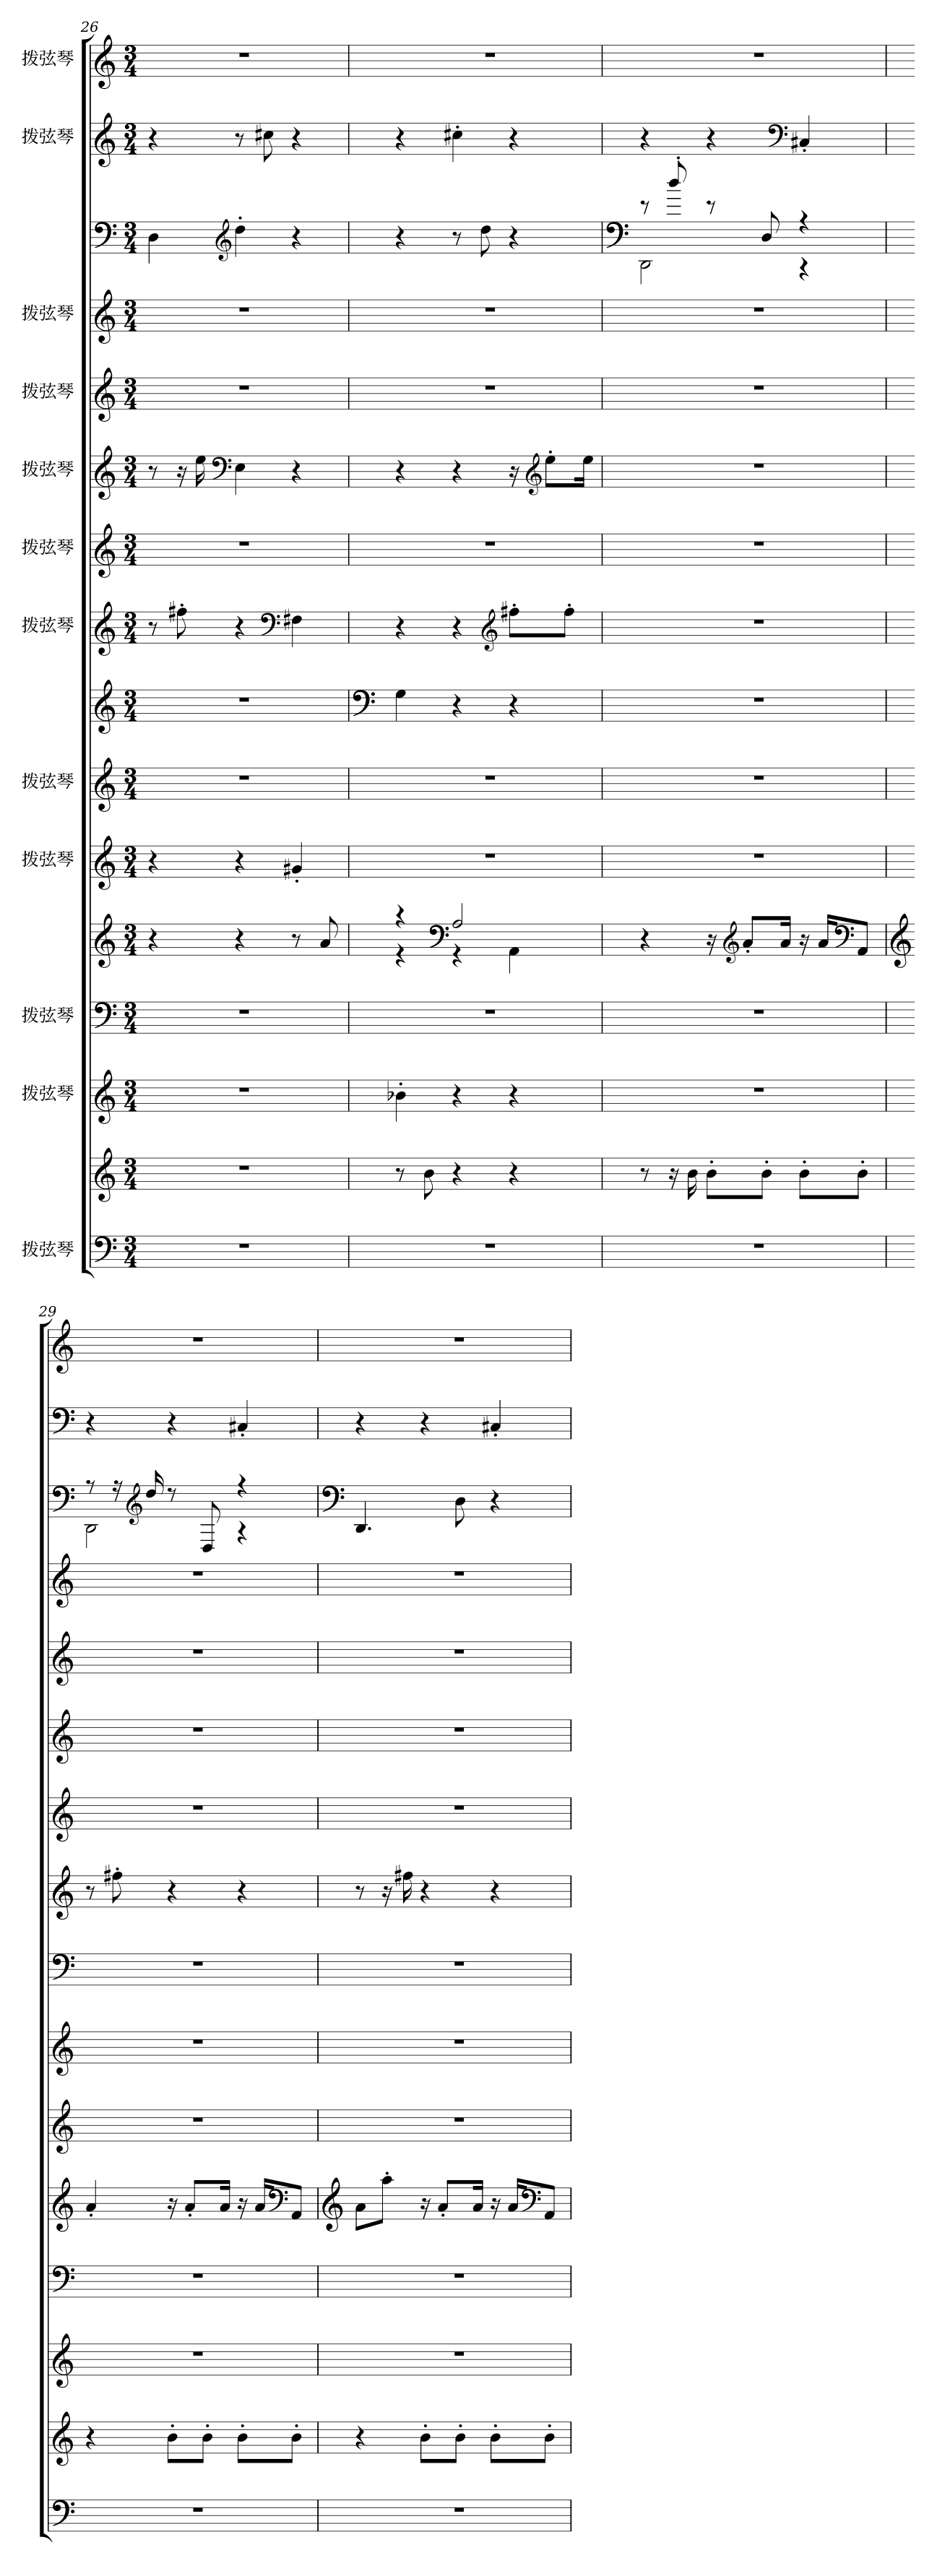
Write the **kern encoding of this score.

**kern	**kern	**kern	**kern	**kern	**kern	**kern	**kern	**kern	**kern	**kern	**kern	**kern	**kern	**kern	**kern
*part12	*part12	*part11	*part10	*part10	*part9	*part8	*part8	*part7	*part6	*part5	*part4	*part3	*part3	*part2	*part1
*staff16	*staff15	*staff14	*staff13	*staff12	*staff11	*staff10	*staff9	*staff8	*staff7	*staff6	*staff5	*staff4	*staff3	*staff2	*staff1
*I"拨弦琴	*	*I"拨弦琴	*I"拨弦琴	*	*I"拨弦琴	*I"拨弦琴	*	*I"拨弦琴	*I"拨弦琴	*I"拨弦琴	*I"拨弦琴	*I"拨弦琴	*	*I"拨弦琴	*I"拨弦琴
*clefF4	*clefG2	*clefG2	*clefF4	*clefG2	*clefG2	*clefG2	*clefG2	*clefG2	*clefG2	*clefG2	*clefG2	*clefG2	*clefF4	*clefG2	*clefG2
*k[]	*k[]	*k[]	*k[]	*k[]	*k[]	*k[]	*k[]	*k[]	*k[]	*k[]	*k[]	*k[]	*k[]	*k[]	*k[]
*M3/4	*M3/4	*M3/4	*M3/4	*M3/4	*M3/4	*M3/4	*M3/4	*M3/4	*M3/4	*M3/4	*M3/4	*M3/4	*M3/4	*M3/4	*M3/4
=26	=26	=26	=26	=26	=26	=26	=26	=26	=26	=26	=26	=26	=26	=26	=26
2.r	2.r	2.r	2.r	4r	4r	2.r	2.r	8r	2.r	8r	2.r	2.r	4D\	4r	2.r
.	.	.	.	.	.	.	.	8ff#X'\	.	16r	.	.	.	.	.
.	.	.	.	.	.	.	.	.	.	16ee\	.	.	.	.	.
*	*	*	*	*	*	*	*	*	*	*clefF4	*	*	*clefG2	*	*
.	.	.	.	4r	4r	.	.	4r	.	4E\	.	.	4dd'\	8r	.
.	.	.	.	.	.	.	.	.	.	.	.	.	.	8cc#X\	.
*	*	*	*	*	*	*	*	*clefF4	*	*	*	*	*	*	*
.	.	.	.	8r	4g#X'/	.	.	4F#X\	.	4r	.	.	4r	4r	.
.	.	.	.	8a/	.	.	.	.	.	.	.	.	.	.	.
!!LO:PB:g=z
=27	=27	=27	=27	=27	=27	=27	=27	=27	=27	=27	=27	=27	=27	=27	=27
*	*	*	*	*	*	*	*clefF4	*	*	*	*	*	*	*	*
*	*	*	*	*^	*	*	*	*	*	*	*	*	*	*	*
2.r	8r	4b-X'\	2.r	4r	4r	2.r	2.r	4G\	4r	2.r	4r	2.r	2.r	4r	4r	2.r
.	8b\	.	.	.	.	.	.	.	.	.	.	.	.	.	.	.
*	*	*	*	*clefF4	*	*	*	*	*	*	*	*	*	*	*	*
.	4r	4r	.	2A/	4r	.	.	4r	4r	.	4r	.	.	8r	4cc#X'\	.
.	.	.	.	.	.	.	.	.	.	.	.	.	.	8dd\	.	.
*	*	*	*	*	*	*	*	*	*clefG2	*	*	*	*	*	*	*
.	4r	4r	.	.	4AA\	.	.	4r	8ff#X'\L	.	16r	.	.	4r	4r	.
*	*	*	*	*	*	*	*	*	*	*	*clefG2	*	*	*	*	*
.	.	.	.	.	.	.	.	.	.	.	8ee'\L	.	.	.	.	.
.	.	.	.	.	.	.	.	.	8ff#'\J	.	.	.	.	.	.	.
.	.	.	.	.	.	.	.	.	.	.	16ee\Jk	.	.	.	.	.
*	*	*	*	*v	*v	*	*	*	*	*	*	*	*	*	*	*
=28	=28	=28	=28	=28	=28	=28	=28	=28	=28	=28	=28	=28	=28	=28	=28
*	*	*	*	*	*	*	*	*	*	*	*	*	*clefF4	*	*
*	*	*	*	*	*	*	*	*	*	*	*	*	*^	*	*
2.r	8r	2.r	2.r	4r	2.r	2.r	2.r	2.r	2.r	2.r	2.r	2.r	8r	2DD\	4r	2.r
.	16r	.	.	.	.	.	.	.	.	.	.	.	8dd'/	.	.	.
.	16b\	.	.	.	.	.	.	.	.	.	.	.	.	.	.	.
.	8b'\L	.	.	16r	.	.	.	.	.	.	.	.	8r	.	4r	.
*	*	*	*	*clefG2	*	*	*	*	*	*	*	*	*	*	*	*
.	.	.	.	8a'/L	.	.	.	.	.	.	.	.	.	.	.	.
.	8b'\J	.	.	.	.	.	.	.	.	.	.	.	8D/	.	.	.
.	.	.	.	16a/Jk	.	.	.	.	.	.	.	.	.	.	.	.
*	*	*	*	*	*	*	*	*	*	*	*	*	*	*	*clefF4	*
.	8b'\L	.	.	16r	.	.	.	.	.	.	.	.	4r	4r	4C#X'/	.
.	.	.	.	16a/KL	.	.	.	.	.	.	.	.	.	.	.	.
*	*	*	*	*clefF4	*	*	*	*	*	*	*	*	*	*	*	*
.	8b'\J	.	.	8AA/J	.	.	.	.	.	.	.	.	.	.	.	.
=29	=29	=29	=29	=29	=29	=29	=29	=29	=29	=29	=29	=29	=29	=29	=29	=29
*	*	*	*	*clefG2	*	*	*	*	*	*	*	*	*	*	*	*
2.r	4r	2.r	2.r	4a'/	2.r	2.r	2.r	8r	2.r	2.r	2.r	2.r	8r	2DD\	4r	2.r
.	.	.	.	.	.	.	.	8ff#X'\	.	.	.	.	16r	.	.	.
*	*	*	*	*	*	*	*	*	*	*	*	*	*clefG2	*	*	*
.	.	.	.	.	.	.	.	.	.	.	.	.	16dd/	.	.	.
.	8b'\L	.	.	16r	.	.	.	4r	.	.	.	.	8r	.	4r	.
.	.	.	.	8a'/L	.	.	.	.	.	.	.	.	.	.	.	.
.	8b'\J	.	.	.	.	.	.	.	.	.	.	.	8D/	.	.	.
.	.	.	.	16a/Jk	.	.	.	.	.	.	.	.	.	.	.	.
.	8b'\L	.	.	16r	.	.	.	4r	.	.	.	.	4r	4r	4C#X'/	.
.	.	.	.	16a/KL	.	.	.	.	.	.	.	.	.	.	.	.
*	*	*	*	*clefF4	*	*	*	*	*	*	*	*	*	*	*	*
.	8b'\J	.	.	8AA/J	.	.	.	.	.	.	.	.	.	.	.	.
*	*	*	*	*	*	*	*	*	*	*	*	*	*v	*v	*	*
!!LO:PB:g=z
=30	=30	=30	=30	=30	=30	=30	=30	=30	=30	=30	=30	=30	=30	=30	=30
*	*	*	*	*clefG2	*	*	*	*	*	*	*	*	*clefF4	*	*
2.r	4r	2.r	2.r	8a\L	2.r	2.r	2.r	8r	2.r	2.r	2.r	2.r	4.DD/	4r	2.r
.	.	.	.	8aa'\J	.	.	.	16r	.	.	.	.	.	.	.
.	.	.	.	.	.	.	.	16ff#X\	.	.	.	.	.	.	.
.	8b'\L	.	.	16r	.	.	.	4r	.	.	.	.	.	4r	.
.	.	.	.	8a'/L	.	.	.	.	.	.	.	.	.	.	.
.	8b'\J	.	.	.	.	.	.	.	.	.	.	.	8D\	.	.
.	.	.	.	16a/Jk	.	.	.	.	.	.	.	.	.	.	.
.	8b'\L	.	.	16r	.	.	.	4r	.	.	.	.	4r	4C#X'/	.
.	.	.	.	16a/KL	.	.	.	.	.	.	.	.	.	.	.
*	*	*	*	*clefF4	*	*	*	*	*	*	*	*	*	*	*
.	8b'\J	.	.	8AA/J	.	.	.	.	.	.	.	.	.	.	.
=	=	=	=	=	=	=	=	=	=	=	=	=	=	=	=
*-	*-	*-	*-	*-	*-	*-	*-	*-	*-	*-	*-	*-	*-	*-	*-
